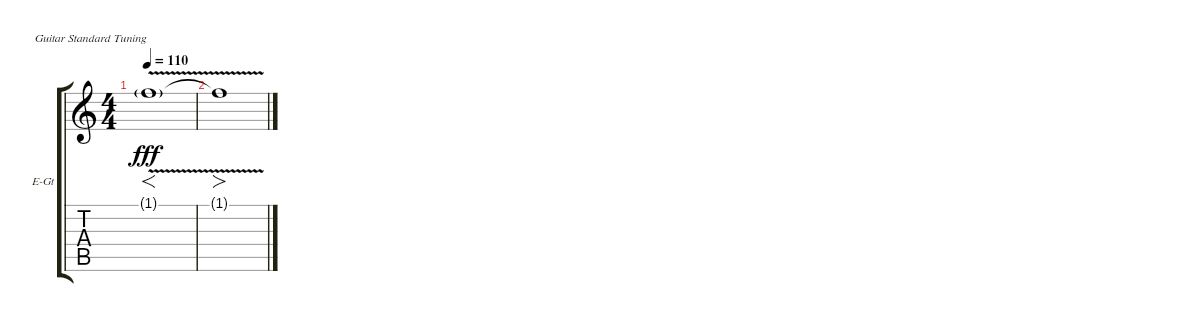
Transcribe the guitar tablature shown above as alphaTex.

\defaultSystemsLayout 4
\bracketExtendMode groupsimilarinstruments
\firstSystemTrackNameOrientation horizontal
\otherSystemsTrackNameOrientation horizontal
\track ("Cook" "E-Gt") {instrument electricguitarclean}
\staff {score tabs}
\tuning (E4 B3 G3 D3 A2 E2)
\ts (4 4)
\tempo 110
\clef g2
\ks c
1.1{v g}.1{f dy fff} |
1.1{v t}.1{fo}
